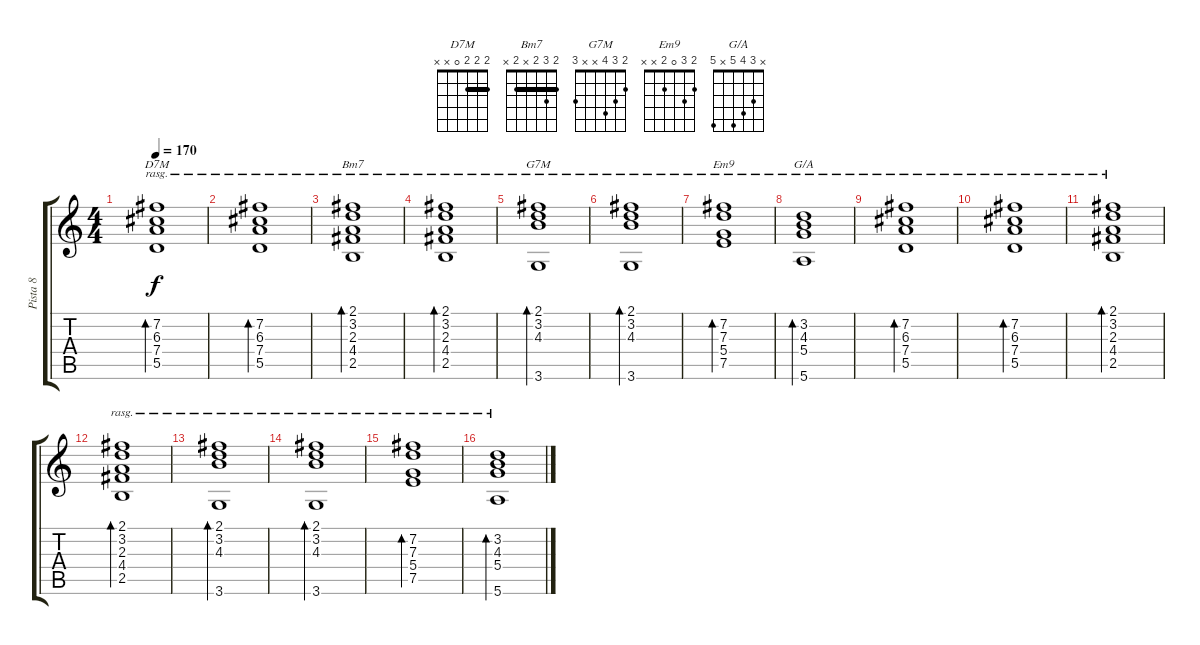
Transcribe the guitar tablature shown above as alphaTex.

\track ("Pista 8" "Pista 8") {instrument acousticguitarsteel}
\staff {score tabs}
\tuning (E4 B3 G3 D3 A2 E2) {hide}
\chord ("D7M" 2 2 2 0 x x) {barre 2}
\chord ("Bm7" 2 3 2 x 2 x) {barre 2}
\chord ("G7M" 2 3 4 x x 3)
\chord ("Em9" 2 3 0 2 x x)
\chord ("G/A" x 3 4 5 x 5)
\ts (4 4)
\tempo 170
\clef g2
\ks c
(7.2 6.3 7.4 5.5).1{bd 480 ch "D7M" rasg ii dy f instrument acousticguitarsteel} |
(7.2 6.3 7.4 5.5).1{bd 480 rasg ii} |
(2.1 3.2 2.3 4.4 2.5).1{bd 480 ch "Bm7" rasg ii} |
(2.1 3.2 2.3 4.4 2.5).1{bd 480 rasg ii} |
(2.1 3.2 4.3 3.6).1{bd 480 ch "G7M" rasg ii} |
(2.1 3.2 4.3 3.6).1{bd 480 rasg ii} |
(7.2 7.3 5.4 7.5).1{bd 480 ch "Em9" rasg ii} |
(3.2 4.3 5.4 5.6).1{bd 480 ch "G/A" rasg ii} |
(7.2 6.3 7.4 5.5).1{bd 480 rasg ii} |
(7.2 6.3 7.4 5.5).1{bd 480 rasg ii} |
(2.1 3.2 2.3 4.4 2.5).1{bd 480 rasg ii} |
(2.1 3.2 2.3 4.4 2.5).1{bd 480 rasg ii} |
(2.1 3.2 4.3 3.6).1{bd 480 rasg ii} |
(2.1 3.2 4.3 3.6).1{bd 480 rasg ii} |
(7.2 7.3 5.4 7.5).1{bd 480 rasg ii} |
(3.2 4.3 5.4 5.6).1{bd 480 rasg ii}
